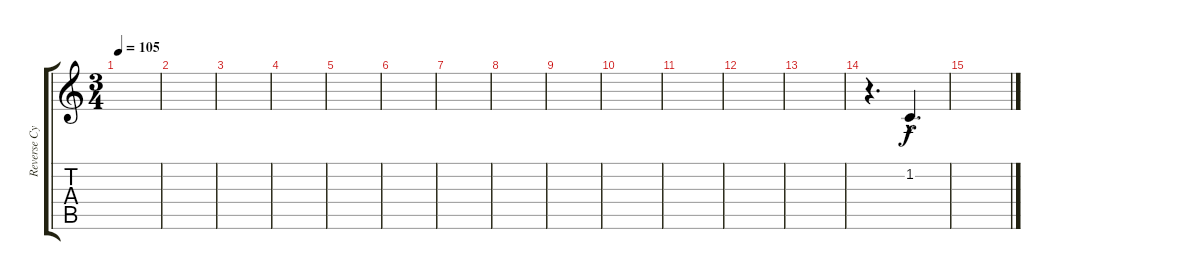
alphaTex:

\track ("Reverse Cymbals" "Reverse Cy") {instrument reversecymbal}
\staff {score tabs}
\tuning (E4 B3 G3 D3 A2 E2) {hide}
\ts (3 4)
\tempo 105
\clef g2
\ks c
|
|
|
|
|
|
\section ("" "")
|
|
|
|
|
|
|
r.4{d} 1.2{hac}.4{d} |
\section ("" "")
